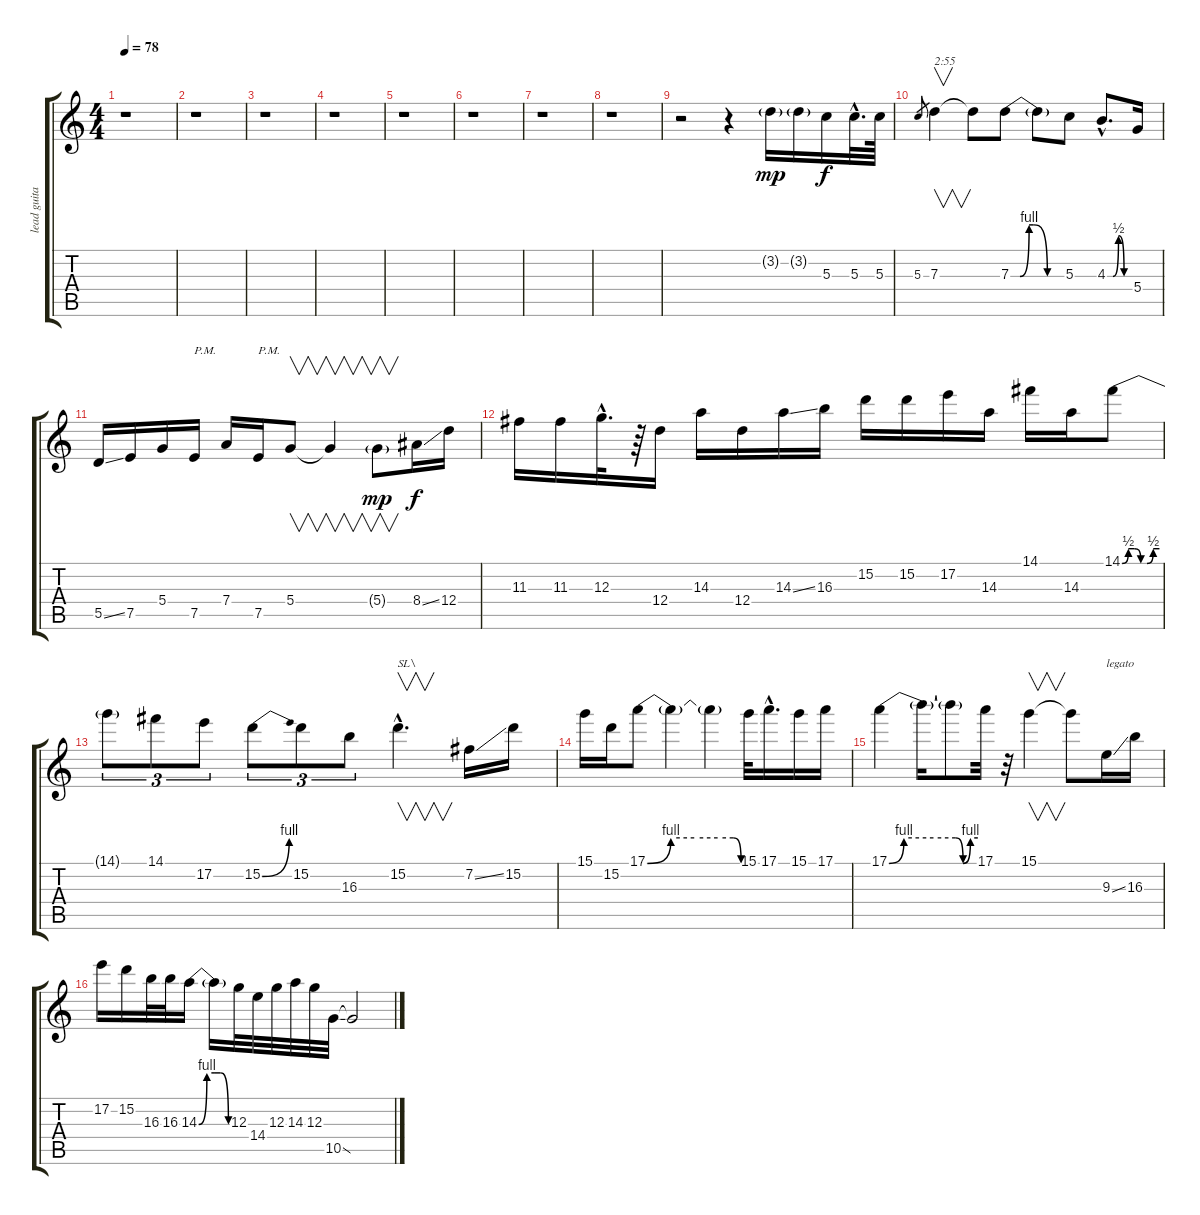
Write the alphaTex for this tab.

\track ("lead guitar" "lead guita") {instrument overdrivenguitar}
\staff {score tabs}
\tuning (E4 B3 G3 D3 A2 E2) {hide}
\ts (4 4)
\tempo 78
\clef g2
\ks c
r.1{txt " " dy mf} |
r.1{txt " "} |
r.1{txt " "} |
r.1{txt " "} |
r.1{txt " "} |
r.1{txt " "} |
r.1{txt " "} |
r.1{txt " "} |
r.2 r.4 3.2{g}.16{dy mp} 3.2{g}.16 5.3.16{dy f volume 11 instrument overdrivenguitar} 5.3{hac}.32{d} 5.3.64 |
5.3.8{gr} 7.3.4{v txt "2:55" volume 10 instrument overdrivenguitar} 7.3{t}.8 7.3{be (custom 0 0 5 0 10 0 20 4 25 4 40 0 60 0)}.8 7.3{t}.8 5.3.8 4.3{be (custom 0 0 15 0 30 2 45 0 60 0) hac}.8{d} 5.4.16 |
5.5{ss}.16 7.5.16 5.4.16 7.5.16{txt "P.M."} 7.4.16 7.5.16{txt "P.M."} 5.4.8{v} 5.4{t}.4{v} 5.4{g}.8{v dy mp} 8.4{ss}.16{dy f} 12.4.16 |
11.3.16 11.3.16 12.3{hac}.32{d} r.64 12.4.16 14.3.16 12.4.16 14.3{ss}.16 16.3.16 15.2.16 15.2.16 17.2.16 14.3.16 14.1.16 14.3.16 14.1{be (custom 0 0 10 2 20 2 30 0 40 0 50 2 60 2)}.8 |
14.1{t}.8{tu (3 2)} 14.1.8{tu (3 2)} 17.2.8{tu (3 2)} 15.2{be (bend 0 0 60 4)}.8{tu (3 2)} 15.2.8{tu (3 2)} 16.3.8{tu (3 2)} 15.2{hac}.4{v d txt "SL\\"} 7.2{ss}.16 15.2.16 |
15.1.16 15.2.16 17.1{be (custom 0 0 15 4 30 4 45 4 55 4 60 0)}.8 17.1{t}.4 17.1{t}.4 15.1.32 17.1{hac}.16{d} 15.1.16 17.1.16 |
17.1{be (custom 0 0 10 4 30 4 45 4 50 0 55 4 60 4)}.4 17.1{t}.16 17.1{t}.8 17.1.32 r.32 15.1.4{v} 15.1{t}.8 9.3{ss}.16{txt "legato"} 16.3.16 |
17.2.16 15.2.16 16.3.32 16.3.32 14.3{be (custom 0 0 15 4 30 4 40 4 55 0 60 0)}.16 14.3{t}.16 12.3.32 14.4.32 12.3.32 14.3.32 12.3.32 10.5{ss}.32 10.5{t}.2
